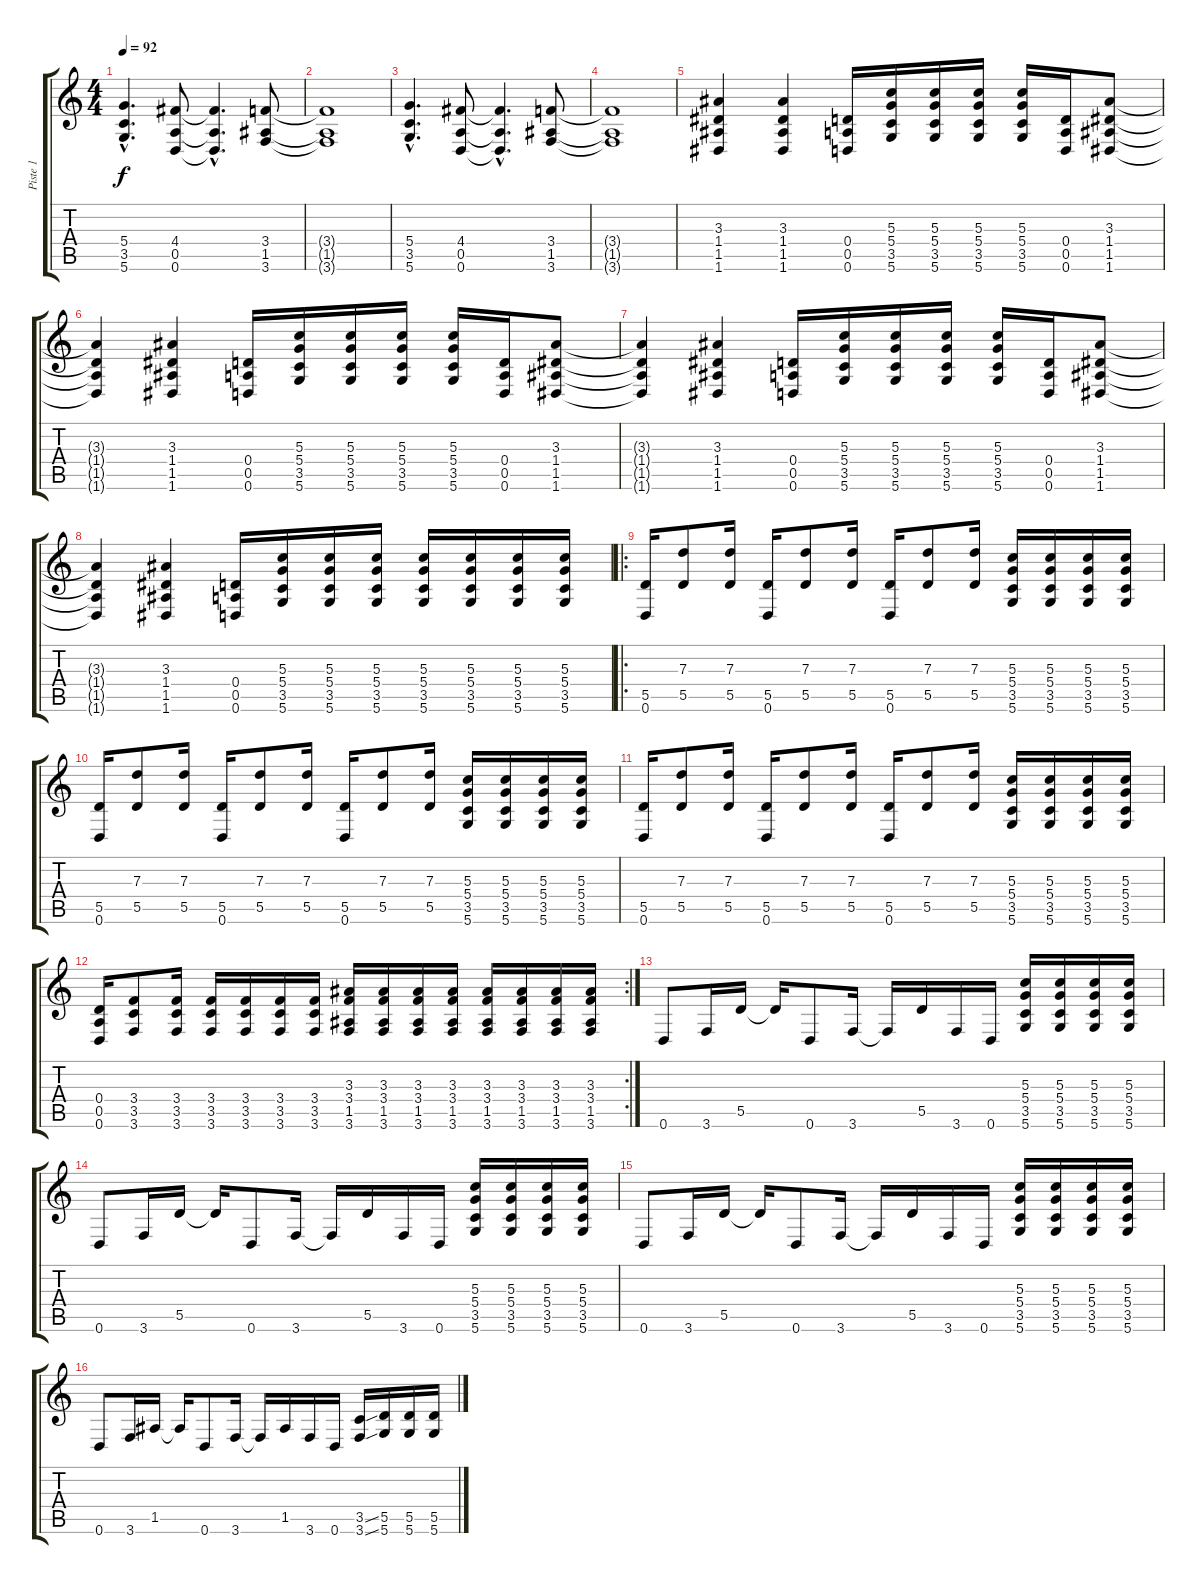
\track ("Piste 1" "Piste 1") {instrument distortionguitar}
\staff {score tabs}
\tuning (E4 B3 G3 D3 A2 D2) {hide}
\ts (4 4)
\tempo 92
\clef g2
\ks c
(5.4{hac} 3.5{hac} 5.6{hac}).4{d dy f volume 9 instrument acousticguitarnylon} (4.4 0.5 0.6).8 (4.4{hac t} 0.5{hac t} 0.6{hac t}).4{d} (3.4 1.5 3.6).8 |
(3.4{t} 1.5{t} 3.6{t}).1 |
(5.4{hac} 3.5{hac} 5.6{hac}).4{d volume 9 instrument acousticguitarnylon} (4.4 0.5 0.6).8 (4.4{hac t} 0.5{hac t} 0.6{hac t}).4{d} (3.4 1.5 3.6).8 |
(3.4{t} 1.5{t} 3.6{t}).1 |
(3.3 1.4 1.5 1.6).4{volume 16 instrument distortionguitar} (3.3 1.4 1.5 1.6).4 (0.4 0.5 0.6).16 (5.3 5.4 3.5 5.6).16 (5.3 5.4 3.5 5.6).16 (5.3 5.4 3.5 5.6).16 (5.3 5.4 3.5 5.6).16 (0.4 0.5 0.6).16 (3.3 1.4 1.5 1.6).8 |
(3.3{t} 1.4{t} 1.5{t} 1.6{t}).4 (3.3 1.4 1.5 1.6).4 (0.4 0.5 0.6).16 (5.3 5.4 3.5 5.6).16 (5.3 5.4 3.5 5.6).16 (5.3 5.4 3.5 5.6).16 (5.3 5.4 3.5 5.6).16 (0.4 0.5 0.6).16 (3.3 1.4 1.5 1.6).8 |
(3.3{t} 1.4{t} 1.5{t} 1.6{t}).4 (3.3 1.4 1.5 1.6).4 (0.4 0.5 0.6).16 (5.3 5.4 3.5 5.6).16 (5.3 5.4 3.5 5.6).16 (5.3 5.4 3.5 5.6).16 (5.3 5.4 3.5 5.6).16 (0.4 0.5 0.6).16 (3.3 1.4 1.5 1.6).8 |
(3.3{t} 1.4{t} 1.5{t} 1.6{t}).4 (3.3 1.4 1.5 1.6).4 (0.4 0.5 0.6).16 (5.3 5.4 3.5 5.6).16 (5.3 5.4 3.5 5.6).16 (5.3 5.4 3.5 5.6).16 (5.3 5.4 3.5 5.6).16 (5.3 5.4 3.5 5.6).16 (5.3 5.4 3.5 5.6).16 (5.3 5.4 3.5 5.6).16 |
\ro
(5.5 0.6).16 (7.3 5.5).8 (7.3 5.5).16 (5.5 0.6).16 (7.3 5.5).8 (7.3 5.5).16 (5.5 0.6).16 (7.3 5.5).8 (7.3 5.5).16 (5.3 5.4 3.5 5.6).16 (5.3 5.4 3.5 5.6).16 (5.3 5.4 3.5 5.6).16 (5.3 5.4 3.5 5.6).16 |
(5.5 0.6).16 (7.3 5.5).8 (7.3 5.5).16 (5.5 0.6).16 (7.3 5.5).8 (7.3 5.5).16 (5.5 0.6).16 (7.3 5.5).8 (7.3 5.5).16 (5.3 5.4 3.5 5.6).16 (5.3 5.4 3.5 5.6).16 (5.3 5.4 3.5 5.6).16 (5.3 5.4 3.5 5.6).16 |
(5.5 0.6).16 (7.3 5.5).8 (7.3 5.5).16 (5.5 0.6).16 (7.3 5.5).8 (7.3 5.5).16 (5.5 0.6).16 (7.3 5.5).8 (7.3 5.5).16 (5.3 5.4 3.5 5.6).16 (5.3 5.4 3.5 5.6).16 (5.3 5.4 3.5 5.6).16 (5.3 5.4 3.5 5.6).16 |
\rc 2
(0.4 0.5 0.6).16 (3.4 3.5 3.6).8 (3.4 3.5 3.6).16 (3.4 3.5 3.6).16 (3.4 3.5 3.6).16 (3.4 3.5 3.6).16 (3.4 3.5 3.6).16 (3.3 3.4 1.5 3.6).16 (3.3 3.4 1.5 3.6).16 (3.3 3.4 1.5 3.6).16 (3.3 3.4 1.5 3.6).16 (3.3 3.4 1.5 3.6).16 (3.3 3.4 1.5 3.6).16 (3.3 3.4 1.5 3.6).16 (3.3 3.4 1.5 3.6).16 |
0.6.8{volume 16} 3.6.16 5.5.16 5.5{t}.16 0.6.8 3.6.16 3.6{t}.16 5.5.16 3.6.16 0.6.16 (5.3 5.4 3.5 5.6).16 (5.3 5.4 3.5 5.6).16 (5.3 5.4 3.5 5.6).16 (5.3 5.4 3.5 5.6).16 |
0.6.8 3.6.16 5.5.16 5.5{t}.16 0.6.8 3.6.16 3.6{t}.16 5.5.16 3.6.16 0.6.16 (5.3 5.4 3.5 5.6).16 (5.3 5.4 3.5 5.6).16 (5.3 5.4 3.5 5.6).16 (5.3 5.4 3.5 5.6).16 |
0.6.8 3.6.16 5.5.16 5.5{t}.16 0.6.8 3.6.16 3.6{t}.16 5.5.16 3.6.16 0.6.16 (5.3 5.4 3.5 5.6).16 (5.3 5.4 3.5 5.6).16 (5.3 5.4 3.5 5.6).16 (5.3 5.4 3.5 5.6).16 |
0.6.8 3.6.16 1.5.16 1.5{t}.16 0.6.8 3.6.16 3.6{t}.16 1.5.16 3.6.16 0.6.16 (3.5{ss} 3.6{ss}).16 (5.5 5.6).16 (5.5 5.6).16 (5.5 5.6).16
